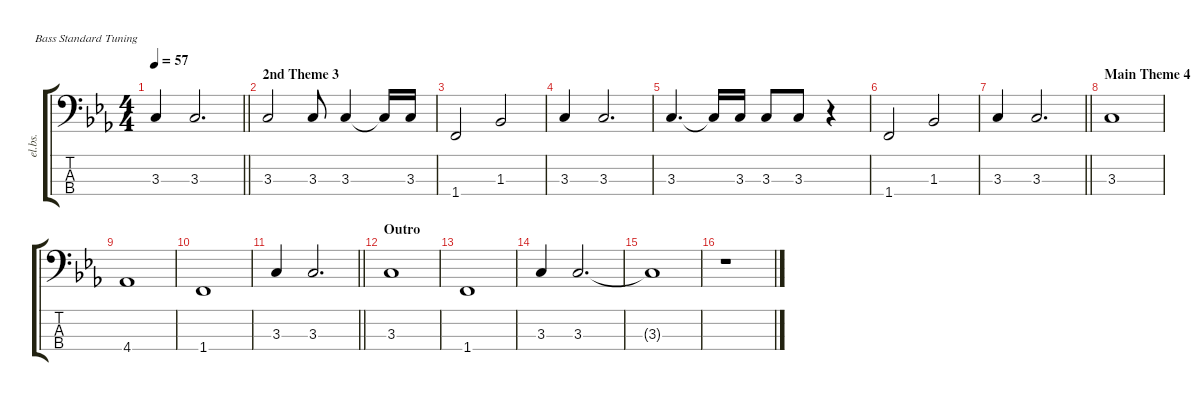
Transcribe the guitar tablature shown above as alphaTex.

\defaultSystemsLayout 4
\hideDynamics
\bracketExtendMode groupsimilarinstruments
\otherSystemsTrackNameOrientation horizontal
\track ("Bass" "el.bs.") {defaultSystemsLayout 8 instrument electricbassfinger}
\staff {score tabs}
\tuning (G2 D2 A1 E1)
\ts (4 4)
\tempo 57
\clef f4
\barLineRight lightlight
\ks cminor
3.3{acc forcenatural}.4{dy f beam Up} 3.3{acc forcenatural}.2{d beam Up} |
\section ("" "2nd Theme 3")
3.3{acc forcenatural}.2{beam Up} 3.3{acc forcenatural}.8{beam Up} 3.3{acc forcenatural}.4{beam Up} 3.3{t acc forcenatural}.16{beam Up} 3.3{acc forcenatural}.16{beam Up} |
1.4{acc forcenatural}.2{beam Up} 1.3{acc b}.2{beam Up} |
3.3{acc forcenatural}.4{beam Up} 3.3{acc forcenatural}.2{d beam Up} |
3.3{acc forcenatural}.4{d beam Up} 3.3{t acc forcenatural}.16{beam Up} 3.3{acc forcenatural}.16{beam Up} 3.3{acc forcenatural}.8{beam Up} 3.3{acc forcenatural}.8{beam Up} r.4{beam Up} |
1.4{acc forcenatural}.2{beam Up} 1.3{acc b}.2{beam Up} |
\barLineRight lightlight
3.3{acc forcenatural}.4{beam Up} 3.3{acc forcenatural}.2{d beam Up} |
\section ("" "Main Theme 4")
3.3{acc forcenatural}.1{beam Up} |
4.4{acc b}.1{beam Up} |
1.4{acc forcenatural}.1{beam Up} |
\barLineRight lightlight
3.3{acc forcenatural}.4{beam Up} 3.3{acc forcenatural}.2{d beam Up} |
\section ("" "Outro")
3.3{acc forcenatural}.1{beam Up} |
1.4{acc forcenatural}.1{beam Up} |
3.3{acc forcenatural}.4{beam Up} 3.3{acc forcenatural}.2{d beam Up} |
3.3{t acc forcenatural}.1{beam Up} |
r.1{beam Down}
